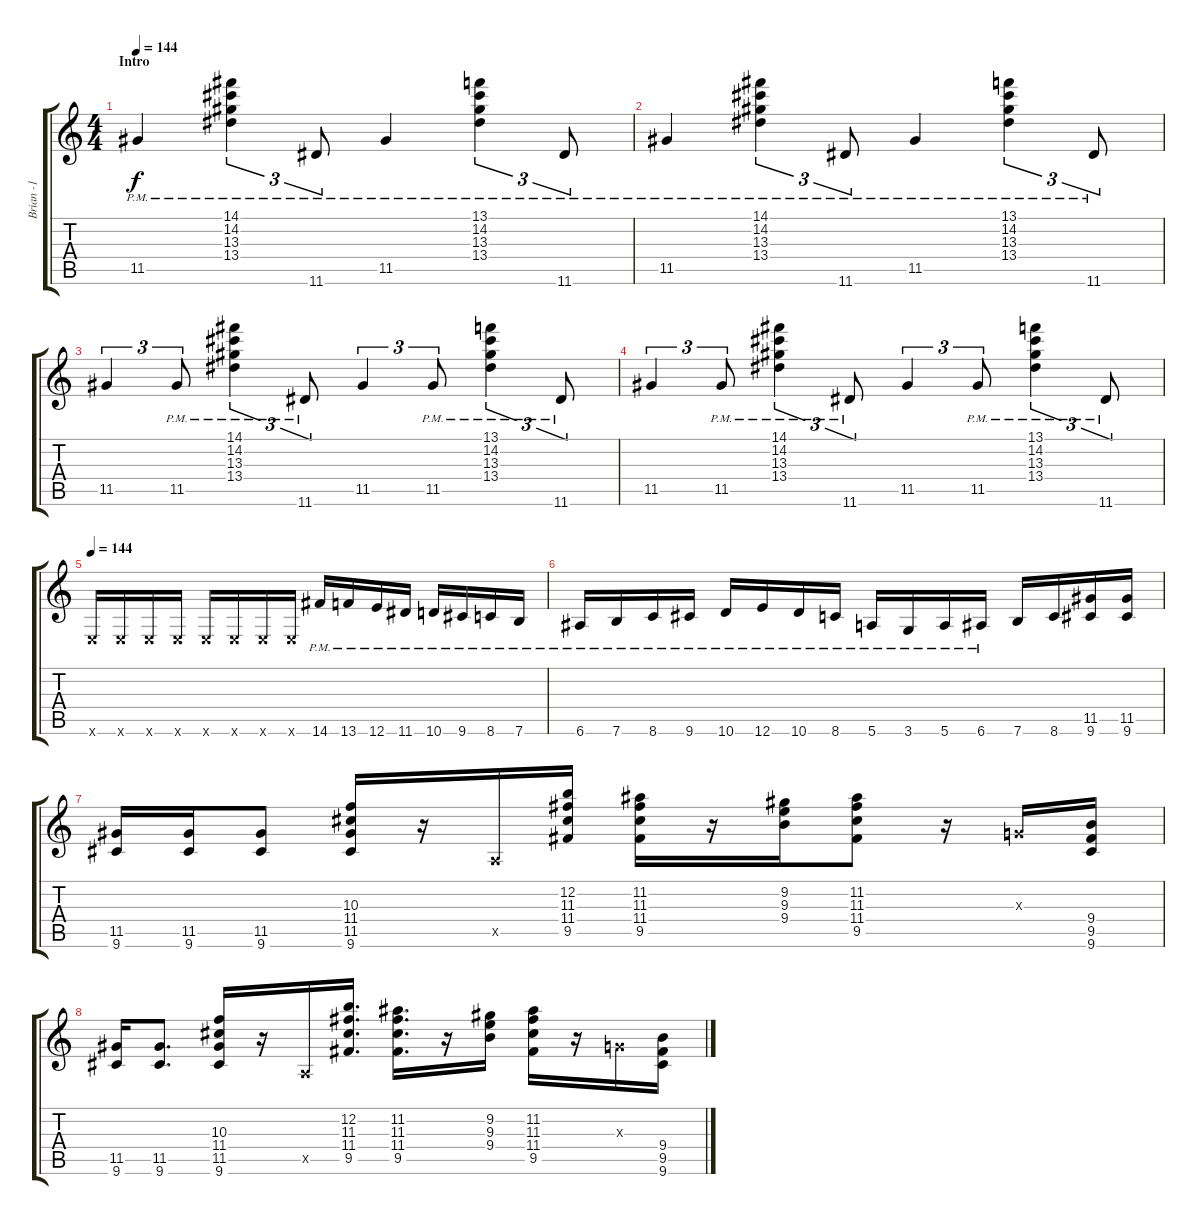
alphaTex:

\track ("Brian -1" "Brian -1") {instrument overdrivenguitar}
\staff {score tabs}
\tuning (E4 B3 G3 D3 A2 E2) {hide}
\ts (4 4)
\section ("" "Intro")
\tempo 144
\tempo 220
\tempo 144
\clef g2
\ks c
11.5{pm}.4{dy f instrument overdrivenguitar} (14.1{pm} 14.2{pm} 13.3{pm} 13.4{pm}).4{tu (3 2)} 11.6{pm}.8{tu (3 2)} 11.5{pm}.4 (13.1{pm} 14.2{pm} 13.3{pm} 13.4{pm}).4{tu (3 2)} 11.6{pm}.8{tu (3 2)} |
11.5{pm}.4 (14.1{pm} 14.2{pm} 13.3{pm} 13.4{pm}).4{tu (3 2)} 11.6{pm}.8{tu (3 2)} 11.5{pm}.4 (13.1{pm} 14.2{pm} 13.3{pm} 13.4{pm}).4{tu (3 2)} 11.6{pm}.8{tu (3 2)} |
11.5.4{tu (3 2)} 11.5{pm}.8{tu (3 2)} (14.1{pm} 14.2{pm} 13.3{pm} 13.4{pm}).4{tu (3 2)} 11.6{pm}.8{tu (3 2)} 11.5.4{tu (3 2)} 11.5{pm}.8{tu (3 2)} (13.1{pm} 14.2{pm} 13.3{pm} 13.4{pm}).4{tu (3 2)} 11.6{pm}.8{tu (3 2)} |
11.5.4{tu (3 2)} 11.5{pm}.8{tu (3 2)} (14.1{pm} 14.2{pm} 13.3{pm} 13.4{pm}).4{tu (3 2)} 11.6{pm}.8{tu (3 2)} 11.5.4{tu (3 2)} 11.5{pm}.8{tu (3 2)} (13.1{pm} 14.2{pm} 13.3{pm} 13.4{pm}).4{tu (3 2)} 11.6{pm}.8{tu (3 2)} |
\tempo 144
0.6{x}.16 0.6{x}.16 0.6{x}.16 0.6{x}.16 0.6{x}.16 0.6{x}.16 0.6{x}.16 0.6{x}.16 14.6{pm}.16 13.6{pm}.16 12.6{pm}.16 11.6{pm}.16 10.6{pm}.16 9.6{pm}.16 8.6{pm}.16 7.6{pm}.16 |
6.6{pm}.16 7.6{pm}.16 8.6{pm}.16 9.6{pm}.16 10.6{pm}.16 12.6{pm}.16 10.6{pm}.16 8.6{pm}.16 5.6{pm}.16 3.6{pm}.16 5.6{pm}.16 6.6{pm}.16 7.6.16 8.6.16 (11.5 9.6).16 (11.5 9.6).16 |
(11.5 9.6).16 (11.5 9.6).16 (11.5 9.6).8 (10.3 11.4 11.5 9.6).16 r.16 0.5{x}.16 (12.2 11.3 11.4 9.5).16 (11.2 11.3 11.4 9.5).16 r.16 (9.2 9.3 9.4).16 (11.2 11.3 11.4 9.5).8 r.16 0.3{x}.16 (9.4 9.5 9.6).16 |
(11.5 9.6).16 (11.5 9.6).8{d} (10.3 11.4 11.5 9.6).16 r.16 0.5{x}.16 (12.2 11.3 11.4 9.5).16{d} (11.2 11.3 11.4 9.5).16{d} r.16 (9.2 9.3 9.4).16 (11.2 11.3 11.4 9.5).16 r.16 0.3{x}.16 (9.4 9.5 9.6).16
